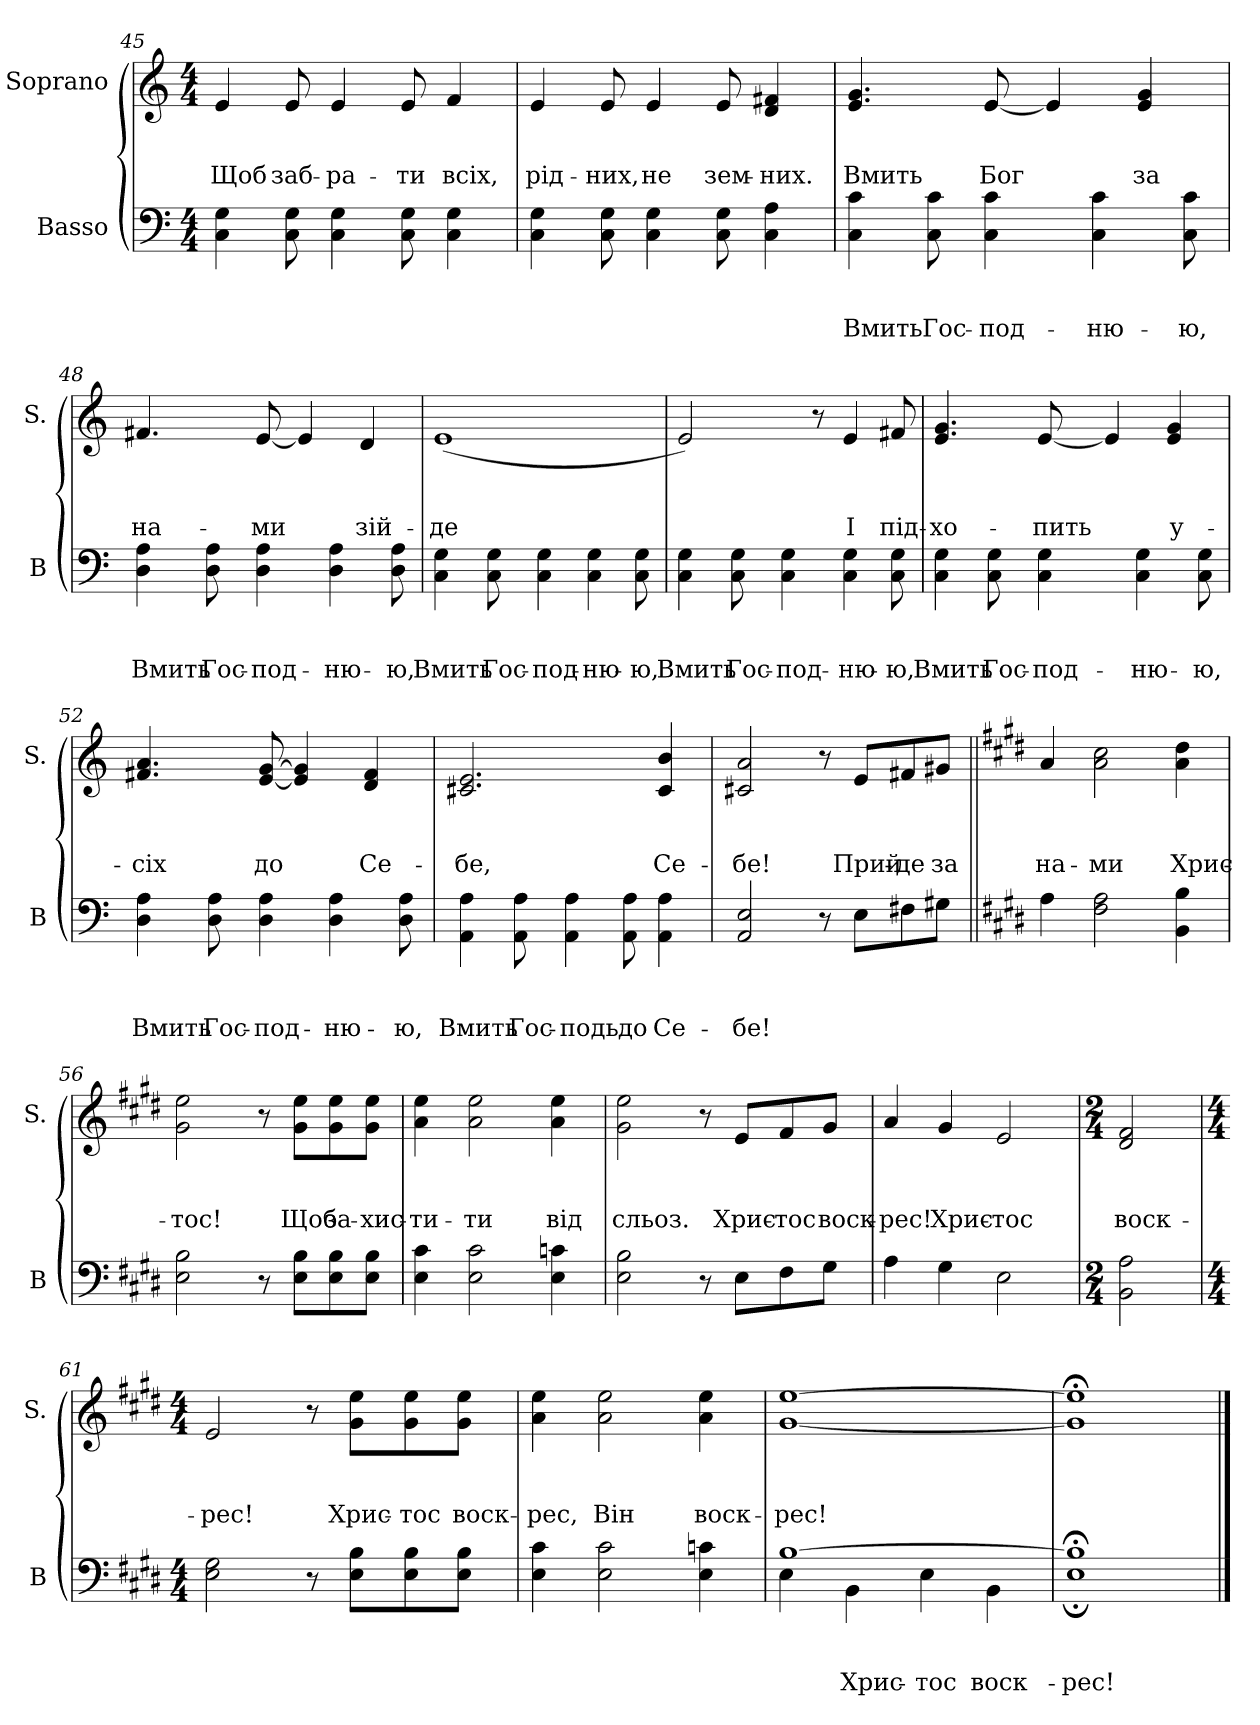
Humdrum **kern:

**kern	**text	**text	**text	**kern	**text	**text	**text
*part2	*part2	*part2	*part2	*part1	*part1	*part1	*part1
*staff2	*staff2	*staff2	*staff2	*staff1	*staff1	*staff1	*staff1
*I"Basso	*	*	*	*I"Soprano	*	*	*
*I'B	*	*	*	*I'S.	*	*	*
*clefF4	*	*	*	*clefG2	*	*	*
*k[]	*	*	*	*k[]	*	*	*
*a:	*	*	*	*a:	*	*	*
*M4/4	*	*	*	*M4/4	*	*	*
=45	=45	=45	=45	=45	=45	=45	=45
!	!	!	!	!	!	!	!LO:LY:b
4C\ 4G\	.	.	.	4e/	.	.	Щоб
!	!	!	!	!	!	!	!LO:LY:b
8C\ 8G\	.	.	.	8e/	.	.	заб-
!	!	!	!	!	!	!	!LO:LY:b
4C\ 4G\	.	.	.	4e/	.	.	-ра-
!	!	!	!	!	!	!	!LO:LY:b
8C\ 8G\	.	.	.	8e/	.	.	-ти
!	!	!	!	!	!	!	!LO:LY:b
4C\ 4G\	.	.	.	4f/	.	.	всіх,
!!LO:LB:g=z
=46	=46	=46	=46	=46	=46	=46	=46
!	!	!	!	!	!	!	!LO:LY:b
4C\ 4G\	.	.	.	4e/	.	.	рід-
!	!	!	!	!	!	!	!LO:LY:b
8C\ 8G\	.	.	.	8e/	.	.	-них,
!	!	!	!	!	!	!	!LO:LY:b
4C\ 4G\	.	.	.	4e/	.	.	не
!	!	!	!	!	!	!	!LO:LY:b
8C\ 8G\	.	.	.	8e/	.	.	зем-
!	!	!	!	!	!	!	!LO:LY:b
4C\ 4A\	.	.	.	4d/ 4f#X/	.	.	-них.
=47	=47	=47	=47	=47	=47	=47	=47
!	!	!	!LO:LY:a	!	!	!	!LO:LY:b
4C\ 4c\	.	.	Вмить	4.e/ 4.g/	.	.	Вмить
!	!	!	!LO:LY:a	!	!	!	!
8C\ 8c\	.	.	Гос-	.	.	.	.
!	!	!	!LO:LY:a	!	!	!	!LO:LY:b
4C\ 4c\	.	.	-под-	[8e/	.	.	Бог
.	.	.	.	4e/]	.	.	.
!	!	!	!LO:LY:a	!	!	!	!
4C\ 4c\	.	.	-ню-	.	.	.	.
!	!	!	!	!	!	!	!LO:LY:b
.	.	.	.	4e/ 4g/	.	.	за
!	!	!	!LO:LY:a	!	!	!	!
8C\ 8c\	.	.	-ю,	.	.	.	.
=48	=48	=48	=48	=48	=48	=48	=48
!	!	!	!LO:LY:a	!	!	!	!LO:LY:b
4D\ 4A\	.	.	Вмить	4.f#X/	.	.	на-
!	!	!	!LO:LY:a	!	!	!	!
8D\ 8A\	.	.	Гос-	.	.	.	.
!	!	!	!LO:LY:a	!	!	!	!LO:LY:b
4D\ 4A\	.	.	-под-	[8e/	.	.	-ми
.	.	.	.	4e/]	.	.	.
!	!	!	!LO:LY:a	!	!	!	!
4D\ 4A\	.	.	-ню-	.	.	.	.
!	!	!	!	!	!	!	!LO:LY:b
.	.	.	.	4d/	.	.	зій-
!	!	!	!LO:LY:a	!	!	!	!
8D\ 8A\	.	.	-ю,	.	.	.	.
!!LO:PB:g=z
=49	=49	=49	=49	=49	=49	=49	=49
!	!	!	!LO:LY:a	!	!	!	!LO:LY:b
4C\ 4G\	.	.	Вмить	(>1e	.	.	-де
!	!	!	!LO:LY:a	!	!	!	!
8C\ 8G\	.	.	Гос-	.	.	.	.
!	!	!	!LO:LY:a	!	!	!	!
4C\ 4G\	.	.	-под-	.	.	.	.
!	!	!	!LO:LY:a	!	!	!	!
4C\ 4G\	.	.	-ню-	.	.	.	.
!	!	!	!LO:LY:a	!	!	!	!
8C\ 8G\	.	.	-ю,	.	.	.	.
=50	=50	=50	=50	=50	=50	=50	=50
!	!	!	!LO:LY:a	!	!	!	!
4C\ 4G\	.	.	Вмить	2e/)	.	.	.
!	!	!	!LO:LY:a	!	!	!	!
8C\ 8G\	.	.	Гос-	.	.	.	.
!	!	!	!LO:LY:a	!	!	!	!
4C\ 4G\	.	.	-под-	.	.	.	.
.	.	.	.	8r	.	.	.
!	!	!	!LO:LY:a	!	!	!	!LO:LY:b
4C\ 4G\	.	.	-ню-	4e/	.	.	І
!	!	!	!LO:LY:a	!	!	!	!LO:LY:b
8C\ 8G\	.	.	-ю,	8f#X/	.	.	під-
=51	=51	=51	=51	=51	=51	=51	=51
!	!	!	!LO:LY:a	!	!	!	!LO:LY:b
4C\ 4G\	.	.	Вмить	4.e/ 4.g/	.	.	-хо-
!	!	!	!LO:LY:a	!	!	!	!
8C\ 8G\	.	.	Гос-	.	.	.	.
!	!	!	!LO:LY:a	!	!	!	!LO:LY:b
4C\ 4G\	.	.	-под-	[8e/	.	.	-пить
.	.	.	.	4e/]	.	.	.
!	!	!	!LO:LY:a	!	!	!	!
4C\ 4G\	.	.	-ню-	.	.	.	.
!	!	!	!	!	!	!	!LO:LY:b
.	.	.	.	4e/ 4g/	.	.	у-
!	!	!	!LO:LY:a	!	!	!	!
8C\ 8G\	.	.	-ю,	.	.	.	.
!!LO:LB:g=z
=52	=52	=52	=52	=52	=52	=52	=52
!	!	!	!LO:LY:a	!	!	!	!LO:LY:b
4D\ 4A\	.	.	Вмить	4.f#X/ 4.a/	.	.	-сіх
!	!	!	!LO:LY:a	!	!	!	!
8D\ 8A\	.	.	Гос-	.	.	.	.
!	!	!	!LO:LY:a	!	!	!	!LO:LY:b
4D\ 4A\	.	.	-под-	[8e/ [8g/	.	.	до
.	.	.	.	4e/] 4g/]	.	.	.
!	!	!	!LO:LY:a	!	!	!	!
4D\ 4A\	.	.	-ню-	.	.	.	.
!	!	!	!	!	!	!	!LO:LY:b
.	.	.	.	4d/ 4f#/	.	.	Се-
!	!	!	!LO:LY:a	!	!	!	!
8D\ 8A\	.	.	-ю,	.	.	.	.
=53	=53	=53	=53	=53	=53	=53	=53
!	!	!	!LO:LY:a	!	!	!	!LO:LY:b
4AA\ 4A\	.	.	Вмить	2.c#X/ 2.e/	.	.	-бе,
!	!	!	!LO:LY:a	!	!	!	!
8AA\ 8A\	.	.	Гос-	.	.	.	.
!	!	!	!LO:LY:a	!	!	!	!
4AA\ 4A\	.	.	-подь	.	.	.	.
!	!	!	!LO:LY:a	!	!	!	!
8AA\ 8A\	.	.	до	.	.	.	.
!	!	!	!LO:LY:a	!	!	!	!LO:LY:b
4AA\ 4A\	.	.	Се-	4c#/ 4b/	.	.	Се-
=54	=54	=54	=54	=54	=54	=54	=54
!	!	!	!LO:LY:a	!	!	!	!LO:LY:b
2AA/ 2E/	.	.	-бе!	2c#X/ 2a/	.	.	-бе!
8r	.	.	.	8r	.	.	.
!	!	!	!	!	!	!	!LO:LY:b
8E\L	.	.	.	8e/L	.	.	Прий-
!	!	!	!	!	!	!	!LO:LY:b
8F#X\	.	.	.	8f#X/	.	.	-де
!	!	!	!	!	!	!	!LO:LY:b
8G#X\J	.	.	.	8g#X/J	.	.	за
!!LO:LB:g=z
=55||	=55||	=55||	=55||	=55||	=55||	=55||	=55||
*k[f#c#g#d#]	*	*	*	*k[f#c#g#d#]	*	*	*
*E:	*	*	*	*E:	*	*	*
!	!	!	!	!	!	!	!LO:LY:b
4A\	.	.	.	4a/	.	.	на-
!	!	!	!	!	!	!	!LO:LY:b
2F#\ 2A\	.	.	.	2a\ 2cc#\	.	.	-ми
!	!	!	!	!	!	!	!LO:LY:b
4BB\ 4B\	.	.	.	4a\ 4dd#\	.	.	Хрис-
=56	=56	=56	=56	=56	=56	=56	=56
!	!	!	!	!	!	!	!LO:LY:b
2E\ 2B\	.	.	.	2g#\ 2ee\	.	.	-тос!
8r	.	.	.	8r	.	.	.
!	!	!	!	!	!	!	!LO:LY:b
8E\ 8B\L	.	.	.	8g#\ 8ee\L	.	.	Щоб
!	!	!	!	!	!	!	!LO:LY:b
8E\ 8B\	.	.	.	8g#\ 8ee\	.	.	за-
!	!	!	!	!	!	!	!LO:LY:b
8E\ 8B\J	.	.	.	8g#\ 8ee\J	.	.	-хис-
=57	=57	=57	=57	=57	=57	=57	=57
!	!	!	!	!	!	!	!LO:LY:b
4E\ 4c#\	.	.	.	4a\ 4ee\	.	.	-ти-
!	!	!	!	!	!	!	!LO:LY:b
2E\ 2c#\	.	.	.	2a\ 2ee\	.	.	-ти
!	!	!	!	!	!	!	!LO:LY:b
4E\ 4cn\	.	.	.	4a\ 4ee\	.	.	від
=58	=58	=58	=58	=58	=58	=58	=58
!	!	!	!	!	!	!	!LO:LY:b
2E\ 2B\	.	.	.	2g#\ 2ee\	.	.	сльоз.
8r	.	.	.	8r	.	.	.
!	!	!	!	!	!	!	!LO:LY:b
8E\L	.	.	.	8e/L	.	.	Хрис-
!	!	!	!	!	!	!	!LO:LY:b
8F#\	.	.	.	8f#/	.	.	-тос
!	!	!	!	!	!	!	!LO:LY:b
8G#\J	.	.	.	8g#/J	.	.	воск-
!!LO:LB:g=z
=59	=59	=59	=59	=59	=59	=59	=59
!	!	!	!	!	!	!	!LO:LY:b
4A\	.	.	.	4a/	.	.	-рес!
!	!	!	!	!	!	!	!LO:LY:b
4G#\	.	.	.	4g#/	.	.	Хрис-
!	!	!	!	!	!	!	!LO:LY:b
2E\	.	.	.	2e/	.	.	-тос
=60	=60	=60	=60	=60	=60	=60	=60
*M2/4	*	*	*	*M2/4	*	*	*
!	!	!	!	!	!	!	!LO:LY:b
2BB\ 2A\	.	.	.	2d#/ 2f#/	.	.	воск-
=61	=61	=61	=61	=61	=61	=61	=61
*M4/4	*	*	*	*M4/4	*	*	*
!	!	!	!	!	!	!	!LO:LY:b
2E\ 2G#\	.	.	.	2e/	.	.	-рес!
8r	.	.	.	8r	.	.	.
!	!	!	!	!	!	!	!LO:LY:b
8E\ 8B\L	.	.	.	8g#\ 8ee\L	.	.	Хрис-
!	!	!	!	!	!	!	!LO:LY:b
8E\ 8B\	.	.	.	8g#\ 8ee\	.	.	-тос
!	!	!	!	!	!	!	!LO:LY:b
8E\ 8B\J	.	.	.	8g#\ 8ee\J	.	.	воск-
=62	=62	=62	=62	=62	=62	=62	=62
!	!	!	!	!	!	!	!LO:LY:b
4E\ 4c#\	.	.	.	4a\ 4ee\	.	.	-рес,
!	!	!	!	!	!	!	!LO:LY:b
2E\ 2c#\	.	.	.	2a\ 2ee\	.	.	Він
!	!	!	!	!	!	!	!LO:LY:b
4E\ 4cn\	.	.	.	4a\ 4ee\	.	.	воск-
=63	=63	=63	=63	=63	=63	=63	=63
*^	*	*	*	*	*	*	*
!	!	!	!	!	!	!	!	!LO:LY:b
[>1B	4E\	.	.	.	[1g# [1ee	.	.	-рес!
!	!	!	!	!LO:LY:b	!	!	!	!
.	4BB\	.	.	Хрис-	.	.	.	.
!	!	!	!	!LO:LY:b	!	!	!	!
.	4E\	.	.	-тос	.	.	.	.
!	!	!	!	!LO:LY:b	!	!	!	!
.	4BB\	.	.	воск-	.	.	.	.
=64	=64	=64	=64	=64	=64	=64	=64	=64
!	!	!	!	!LO:LY:b	!	!	!	!
1B;<]	1E;	.	.	-рес!	1g#];< 1ee];<	.	.	.
*v	*v	*	*	*	*	*	*	*
==	==	==	==	==	==	==	==
*-	*-	*-	*-	*-	*-	*-	*-
